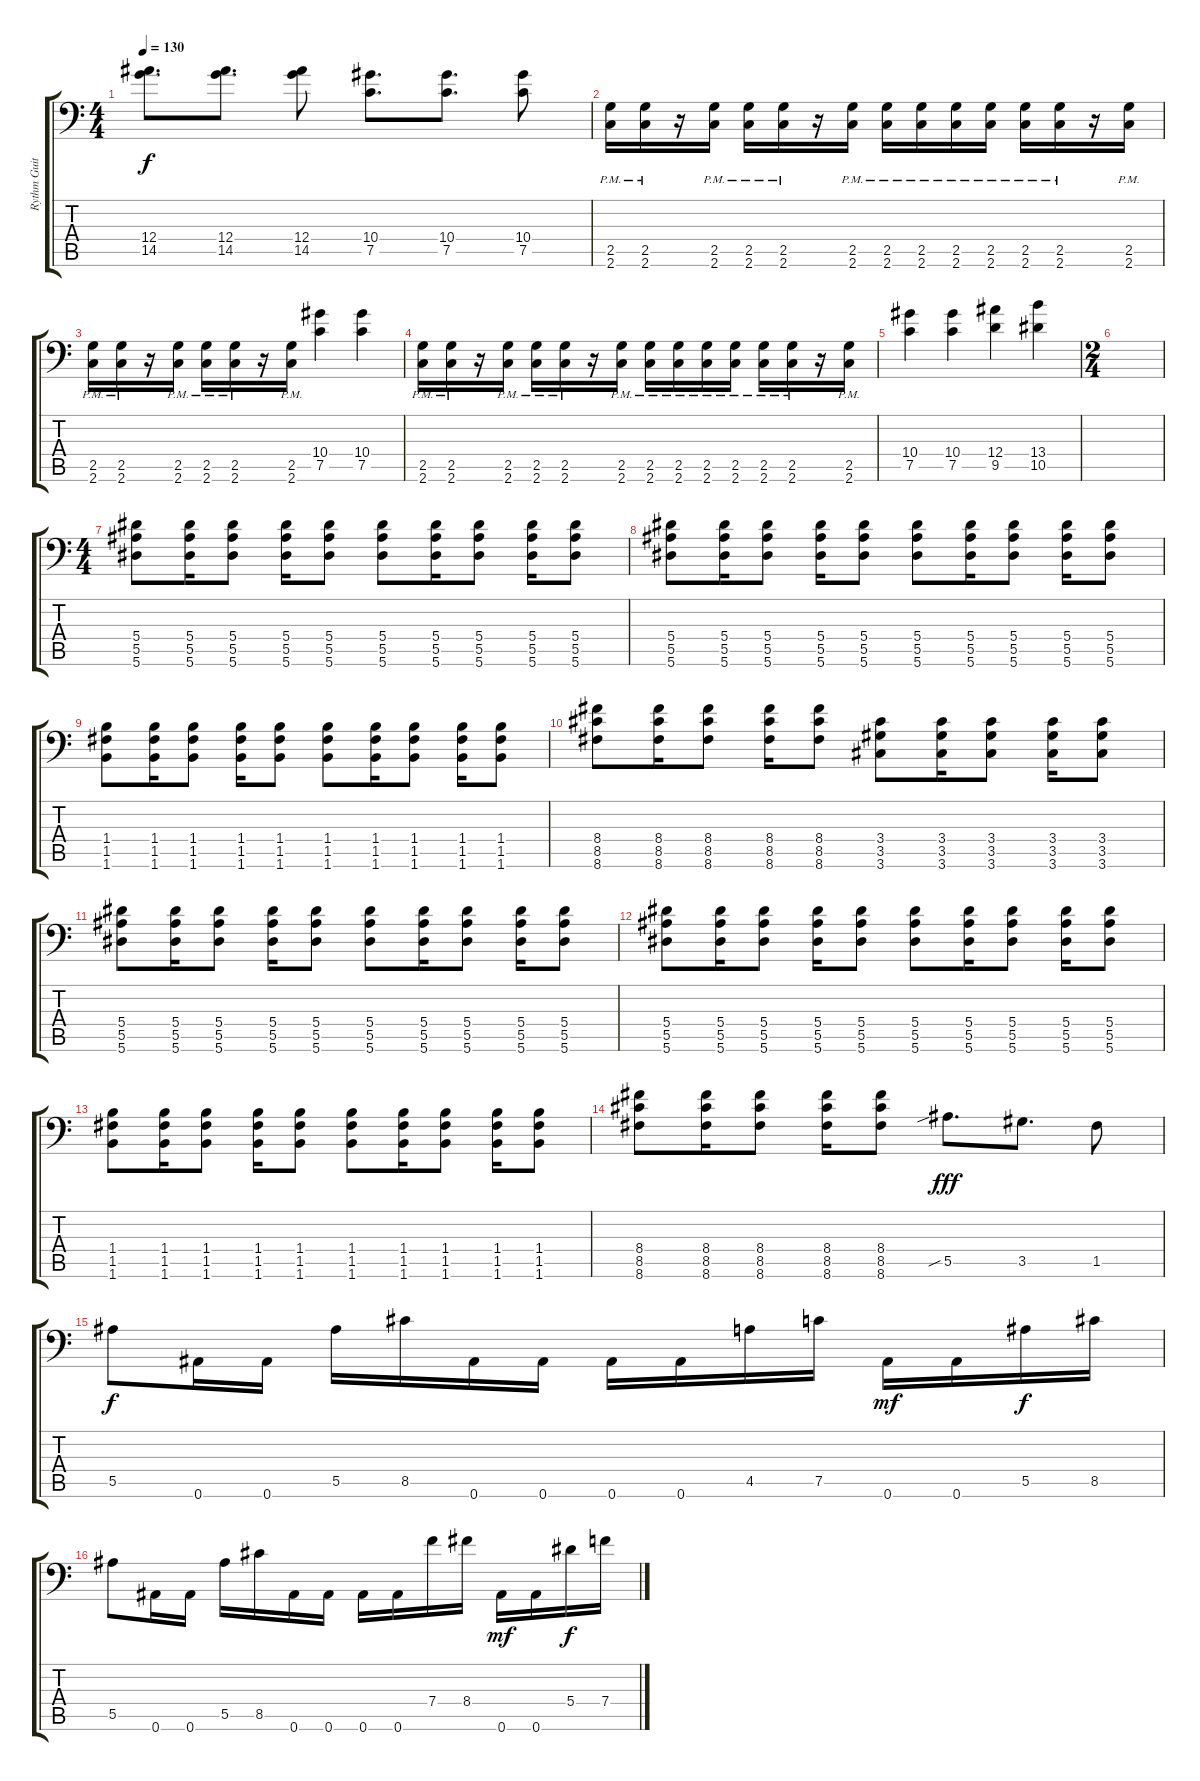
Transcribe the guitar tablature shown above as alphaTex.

\track ("Rythm Guitar" "Rythm Guit") {instrument distortionguitar}
\staff {score tabs}
\tuning (C4 G3 Eb3 Bb2 F2 Bb1) {hide}
\ts (4 4)
\tempo 130
\clef f4
\ks c
(12.4 14.5).8{d dy f} (12.4 14.5).8{d} (12.4 14.5).8 (10.4 7.5).8{d} (10.4 7.5).8{d} (10.4 7.5).8 |
(2.5{pm} 2.6{pm}).16 (2.5{pm} 2.6{pm}).16 r.16 (2.5{pm} 2.6{pm}).16 (2.5{pm} 2.6{pm}).16 (2.5{pm} 2.6{pm}).16 r.16 (2.5{pm} 2.6{pm}).16 (2.5{pm} 2.6{pm}).16 (2.5{pm} 2.6{pm}).16 (2.5{pm} 2.6{pm}).16 (2.5{pm} 2.6{pm}).16 (2.5{pm} 2.6{pm}).16 (2.5{pm} 2.6{pm}).16 r.16 (2.5{pm} 2.6{pm}).16 |
(2.5{pm} 2.6{pm}).16 (2.5{pm} 2.6{pm}).16 r.16 (2.5{pm} 2.6{pm}).16 (2.5{pm} 2.6{pm}).16 (2.5{pm} 2.6{pm}).16 r.16 (2.5{pm} 2.6{pm}).16 (10.4 7.5).4 (10.4 7.5).4 |
(2.5{pm} 2.6{pm}).16 (2.5{pm} 2.6{pm}).16 r.16 (2.5{pm} 2.6{pm}).16 (2.5{pm} 2.6{pm}).16 (2.5{pm} 2.6{pm}).16 r.16 (2.5{pm} 2.6{pm}).16 (2.5{pm} 2.6{pm}).16 (2.5{pm} 2.6{pm}).16 (2.5{pm} 2.6{pm}).16 (2.5{pm} 2.6{pm}).16 (2.5{pm} 2.6{pm}).16 (2.5{pm} 2.6{pm}).16 r.16 (2.5{pm} 2.6{pm}).16 |
(10.4 7.5).4 (10.4 7.5).4 (12.4 9.5).4 (13.4 10.5).4 |
\ts (2 4)
|
\ts (4 4)
(5.4 5.5 5.6).8 (5.4 5.5 5.6).16 (5.4 5.5 5.6).8 (5.4 5.5 5.6).16 (5.4 5.5 5.6).8 (5.4 5.5 5.6).8 (5.4 5.5 5.6).16 (5.4 5.5 5.6).8 (5.4 5.5 5.6).16 (5.4 5.5 5.6).8 |
(5.4 5.5 5.6).8 (5.4 5.5 5.6).16 (5.4 5.5 5.6).8 (5.4 5.5 5.6).16 (5.4 5.5 5.6).8 (5.4 5.5 5.6).8 (5.4 5.5 5.6).16 (5.4 5.5 5.6).8 (5.4 5.5 5.6).16 (5.4 5.5 5.6).8 |
(1.4 1.5 1.6).8 (1.4 1.5 1.6).16 (1.4 1.5 1.6).8 (1.4 1.5 1.6).16 (1.4 1.5 1.6).8 (1.4 1.5 1.6).8 (1.4 1.5 1.6).16 (1.4 1.5 1.6).8 (1.4 1.5 1.6).16 (1.4 1.5 1.6).8 |
(8.4 8.5 8.6).8 (8.4 8.5 8.6).16 (8.4 8.5 8.6).8 (8.4 8.5 8.6).16 (8.4 8.5 8.6).8 (3.4 3.5 3.6).8 (3.4 3.5 3.6).16 (3.4 3.5 3.6).8 (3.4 3.5 3.6).16 (3.4 3.5 3.6).8 |
(5.4 5.5 5.6).8 (5.4 5.5 5.6).16 (5.4 5.5 5.6).8 (5.4 5.5 5.6).16 (5.4 5.5 5.6).8 (5.4 5.5 5.6).8 (5.4 5.5 5.6).16 (5.4 5.5 5.6).8 (5.4 5.5 5.6).16 (5.4 5.5 5.6).8 |
(5.4 5.5 5.6).8 (5.4 5.5 5.6).16 (5.4 5.5 5.6).8 (5.4 5.5 5.6).16 (5.4 5.5 5.6).8 (5.4 5.5 5.6).8 (5.4 5.5 5.6).16 (5.4 5.5 5.6).8 (5.4 5.5 5.6).16 (5.4 5.5 5.6).8 |
(1.4 1.5 1.6).8 (1.4 1.5 1.6).16 (1.4 1.5 1.6).8 (1.4 1.5 1.6).16 (1.4 1.5 1.6).8 (1.4 1.5 1.6).8 (1.4 1.5 1.6).16 (1.4 1.5 1.6).8 (1.4 1.5 1.6).16 (1.4 1.5 1.6).8 |
(8.4 8.5 8.6).8 (8.4 8.5 8.6).16 (8.4 8.5 8.6).8 (8.4 8.5 8.6).16 (8.4 8.5 8.6).8 5.5{sib}.8{d dy fff} 3.5.8{d} 1.5.8 |
5.5.8{dy f} 0.6.16 0.6.16 5.5.16 8.5.16 0.6.16 0.6.16 0.6.16 0.6.16 4.5.16 7.5.16 0.6.16{dy mf} 0.6.16 5.5.16{dy f} 8.5.16 |
5.5.8 0.6.16 0.6.16 5.5.16 8.5.16 0.6.16 0.6.16 0.6.16 0.6.16 7.4.16 8.4.16 0.6.16{dy mf} 0.6.16 5.4.16{dy f} 7.4.16
